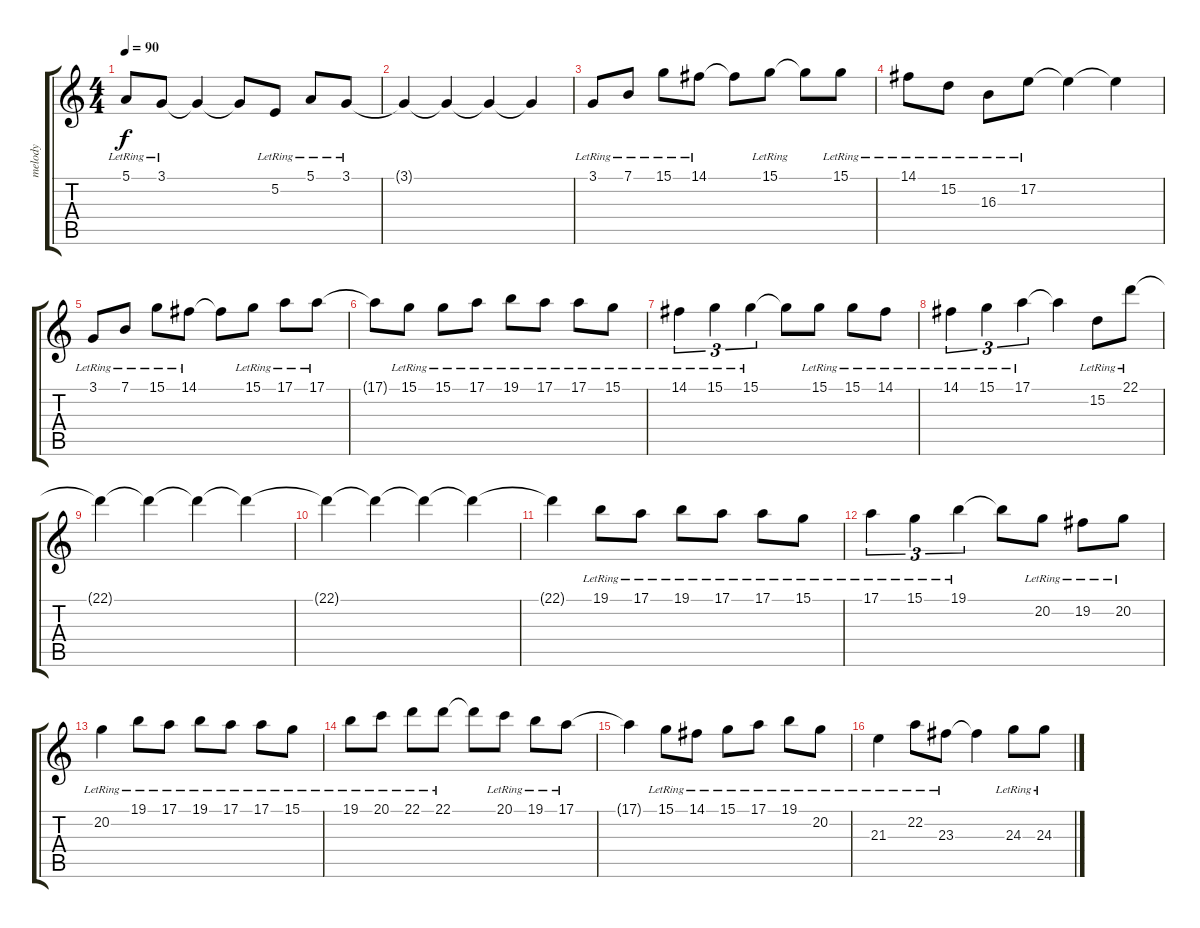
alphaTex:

\track ("melody" "melody") {instrument fx3crystal}
\staff {score tabs}
\tuning (E4 B3 G3 D3 A2 E2) {hide}
\ts (4 4)
\tempo 90
\clef g2
\ks c
5.1{lr}.8{dy f} 3.1{lr}.8 3.1{t}.4 3.1{t}.8 5.2{lr}.8 5.1{lr}.8 3.1{lr}.8 |
3.1{t}.4 3.1{t}.4 3.1{t}.4 3.1{t}.4 |
3.1{lr}.8 7.1{lr}.8 15.1{lr}.8 14.1{lr}.8 14.1{t}.8 15.1{lr}.8 15.1{t}.8 15.1{lr}.8 |
14.1{lr}.8 15.2{lr}.8 16.3{lr}.8 17.2{lr}.8 17.2{t}.4 17.2{t}.4 |
3.1{lr}.8 7.1{lr}.8 15.1{lr}.8 14.1{lr}.8 14.1{t}.8 15.1{lr}.8 17.1{lr}.8 17.1{lr}.8 |
17.1{t}.8 15.1{lr}.8 15.1{lr}.8 17.1{lr}.8 19.1{lr}.8 17.1{lr}.8 17.1{lr}.8 15.1{lr}.8 |
14.1{lr}.4{tu (3 2)} 15.1{lr}.4{tu (3 2)} 15.1{lr}.4{tu (3 2)} 15.1{t}.8 15.1{lr}.8 15.1{lr}.8 14.1{lr}.8 |
14.1{lr}.4{tu (3 2)} 15.1{lr}.4{tu (3 2)} 17.1{lr}.4{tu (3 2)} 17.1{t}.4 15.2{lr}.8 22.1{lr}.8 |
22.1{t}.4 22.1{t}.4 22.1{t}.4 22.1{t}.4 |
22.1{t}.4 22.1{t}.4 22.1{t}.4 22.1{t}.4 |
22.1{t}.4 19.1{lr}.8 17.1{lr}.8 19.1{lr}.8 17.1{lr}.8 17.1{lr}.8 15.1{lr}.8 |
17.1{lr}.4{tu (3 2)} 15.1{lr}.4{tu (3 2)} 19.1{lr}.4{tu (3 2)} 19.1{t}.8 20.2{lr}.8 19.2{lr}.8 20.2{lr}.8 |
20.2{lr}.4 19.1{lr}.8 17.1{lr}.8 19.1{lr}.8 17.1{lr}.8 17.1{lr}.8 15.1{lr}.8 |
19.1{lr}.8 20.1{lr}.8 22.1{lr}.8 22.1{lr}.8 22.1{t}.8 20.1{lr}.8 19.1{lr}.8 17.1{lr}.8 |
17.1{t}.4 15.1{lr}.8 14.1{lr}.8 15.1{lr}.8 17.1{lr}.8 19.1{lr}.8 20.2{lr}.8 |
21.3{lr}.4 22.2{lr}.8 23.3{lr}.8 23.3{t}.4 24.3{lr}.8 24.3{lr}.8
